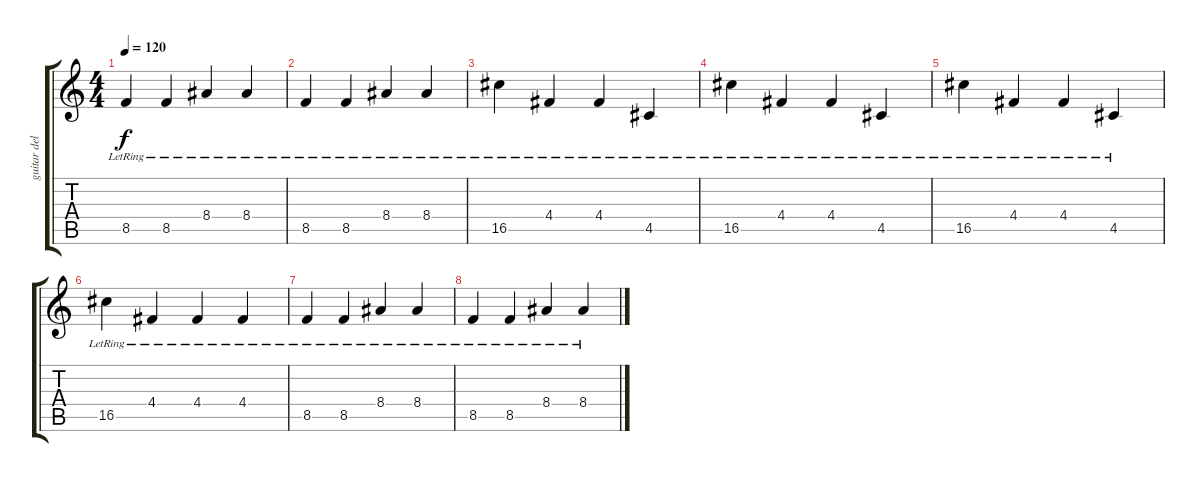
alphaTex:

\track ("guitar delay" "guitar del") {instrument acousticguitarnylon}
\staff {score tabs}
\tuning (E4 B3 G3 D3 A2 E2) {hide}
\ts (4 4)
\tempo 120
\clef g2
\ks c
8.5{lr}.4{dy f} 8.5{lr}.4 8.4{lr}.4 8.4{lr}.4 |
8.5{lr}.4 8.5{lr}.4 8.4{lr}.4 8.4{lr}.4 |
16.5{lr}.4 4.4{lr}.4 4.4{lr}.4 4.5{lr}.4 |
16.5{lr}.4 4.4{lr}.4 4.4{lr}.4 4.5{lr}.4 |
16.5{lr}.4 4.4{lr}.4 4.4{lr}.4 4.5{lr}.4 |
16.5{lr}.4 4.4{lr}.4 4.4{lr}.4 4.4{lr}.4 |
8.5{lr}.4 8.5{lr}.4 8.4{lr}.4 8.4{lr}.4 |
8.5{lr}.4 8.5{lr}.4 8.4{lr}.4 8.4{lr}.4
